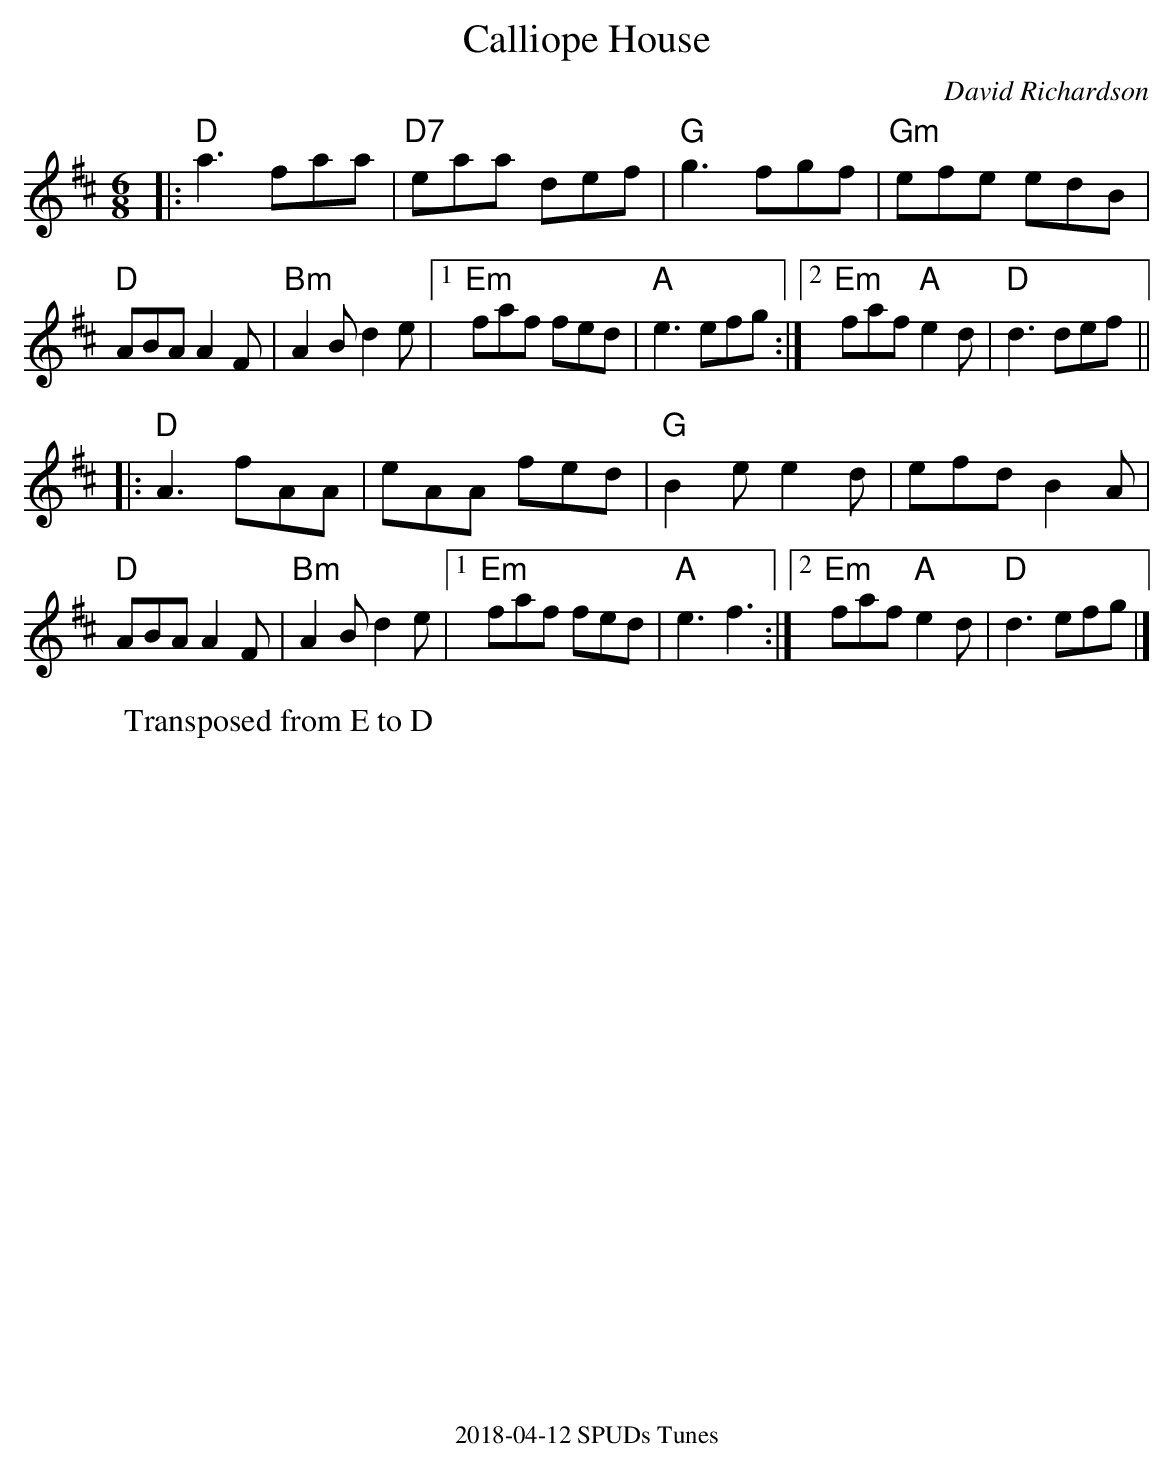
X:1
T: Calliope House
C: David Richardson
M: 6/8
L: 1/8
K: D
|:  "D"a3 faa | "D7"eaa def | "G"g3 fgf| "Gm"efe edB |
"D"ABA A2F | "Bm"A2B d2e |1 "Em"faf fed | "A"e3 efg :|2 "Em"faf "A"e2d | "D"d3 def ||
|:  "D"A3 fAA | eAA fed | "G"B2e e2d | efd B2A |
"D"ABA A2F |"Bm" A2B d2e |1 "Em"faf fed | "A"e3 f3 :|2 "Em"faf "A"e2d | "D"d3efg |]
W:Transposed from E to D
